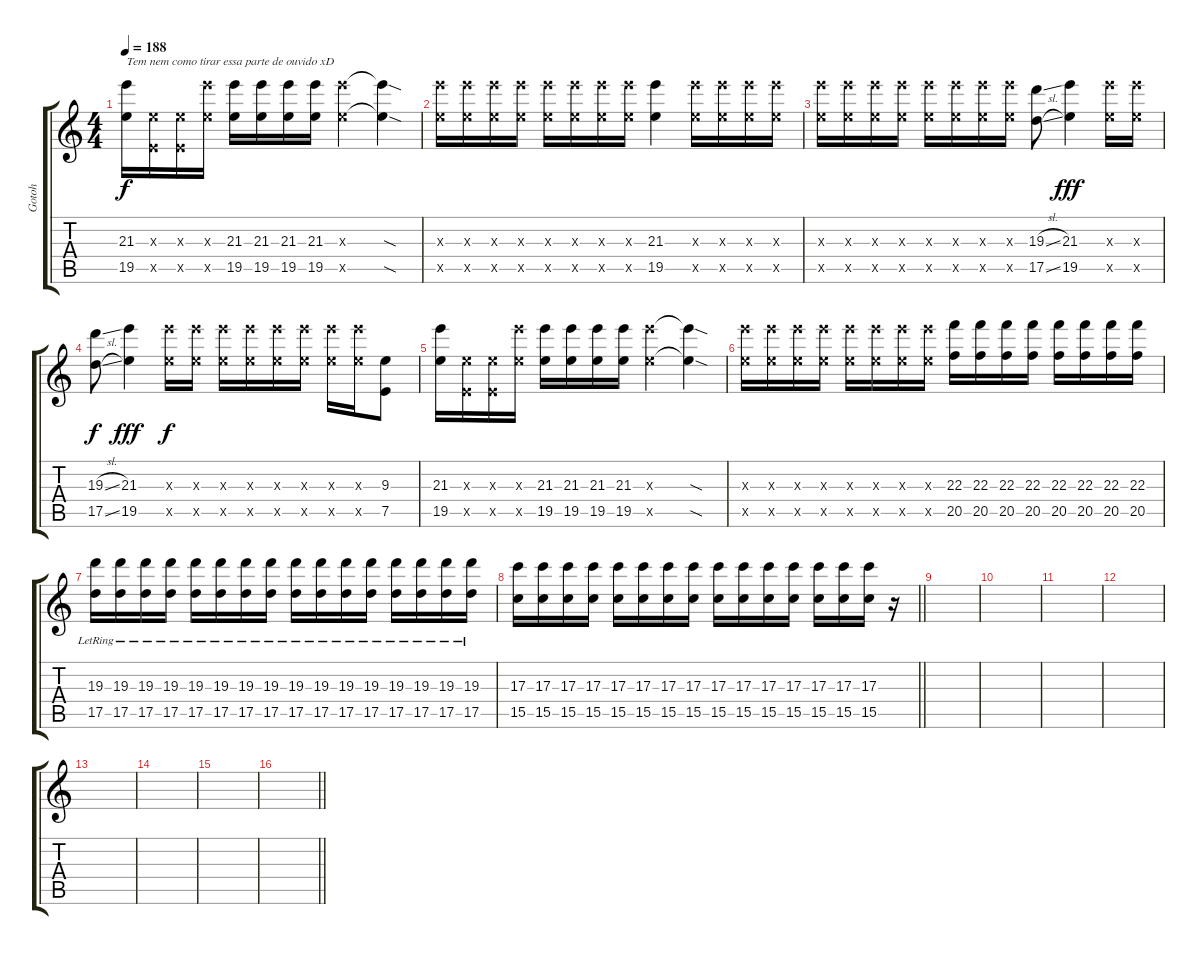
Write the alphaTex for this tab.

\track ("Gotoh" "Gotoh") {instrument overdrivenguitar}
\staff {score tabs}
\tuning (E4 B3 G3 D3 A2 E2) {hide}
\ts (4 4)
\tempo 188
\clef g2
\ks c
(21.3 19.5).16{txt "Tem nem como tirar essa parte de ouvido xD" dy f volume 10} (9.3{x} 7.5{x}).16 (9.3{x} 7.5{x}).16 (21.3{x} 19.5{x}).16 (21.3 19.5).16 (21.3 19.5).16 (21.3 19.5).16 (21.3 19.5).16 (21.3{x} 19.5{x}).4 (21.3{sod t} 19.5{sod t}).4 |
(21.3{x} 19.5{x}).16 (21.3{x} 19.5{x}).16 (21.3{x} 19.5{x}).16 (21.3{x} 19.5{x}).16 (21.3{x} 19.5{x}).16{volume 13} (21.3{x} 19.5{x}).16 (21.3{x} 19.5{x}).16 (21.3{x} 19.5{x}).16 (21.3 19.5).4 (21.3{x} 19.5{x}).16 (21.3{x} 19.5{x}).16 (21.3{x} 19.5{x}).16 (21.3{x} 19.5{x}).16 |
(21.3{x} 19.5{x}).16 (21.3{x} 19.5{x}).16 (21.3{x} 19.5{x}).16 (21.3{x} 19.5{x}).16 (21.3{x} 19.5{x}).16 (21.3{x} 19.5{x}).16 (21.3{x} 19.5{x}).16 (21.3{x} 19.5{x}).16 (19.3{sl} 17.5{sl}).8 (21.3 19.5).4{dy fff} (21.3{x} 19.5{x}).16 (21.3{x} 19.5{x}).16 |
(19.3{sl} 17.5{sl}).8{dy f} (21.3 19.5).4{dy fff} (21.3{x} 19.5{x}).16{dy f} (21.3{x} 19.5{x}).16 (21.3{x} 19.5{x}).16 (21.3{x} 19.5{x}).16 (21.3{x} 19.5{x}).16 (21.3{x} 19.5{x}).16 (21.3{x} 19.5{x}).16 (21.3{x} 19.5{x}).16 (9.3 7.5).8 |
(21.3 19.5).16{volume 10} (9.3{x} 7.5{x}).16 (9.3{x} 7.5{x}).16 (21.3{x} 19.5{x}).16 (21.3 19.5).16 (21.3 19.5).16 (21.3 19.5).16 (21.3 19.5).16 (21.3{x} 19.5{x}).4 (21.3{sod t} 19.5{sod t}).4 |
(21.3{x} 19.5{x}).16 (21.3{x} 19.5{x}).16 (21.3{x} 19.5{x}).16 (21.3{x} 19.5{x}).16 (21.3{x} 19.5{x}).16{volume 13} (21.3{x} 19.5{x}).16 (21.3{x} 19.5{x}).16 (21.3{x} 19.5{x}).16 (22.3 20.5).16 (22.3 20.5).16 (22.3 20.5).16 (22.3 20.5).16 (22.3 20.5).16 (22.3 20.5).16 (22.3 20.5).16 (22.3 20.5).16 |
(19.3{lr} 17.5{lr}).16 (19.3{lr} 17.5{lr}).16 (19.3{lr} 17.5{lr}).16 (19.3{lr} 17.5{lr}).16 (19.3{lr} 17.5{lr}).16 (19.3{lr} 17.5{lr}).16 (19.3{lr} 17.5{lr}).16 (19.3{lr} 17.5{lr}).16 (19.3{lr} 17.5{lr}).16 (19.3{lr} 17.5{lr}).16 (19.3{lr} 17.5{lr}).16 (19.3{lr} 17.5{lr}).16 (19.3{lr} 17.5{lr}).16 (19.3{lr} 17.5{lr}).16 (19.3{lr} 17.5{lr}).16 (19.3{lr} 17.5{lr}).16 |
\barLineRight lightlight
(17.3 15.5).16 (17.3 15.5).16 (17.3 15.5).16 (17.3 15.5).16 (17.3 15.5).16 (17.3 15.5).16 (17.3 15.5).16 (17.3 15.5).16 (17.3 15.5).16 (17.3 15.5).16 (17.3 15.5).16 (17.3 15.5).16 (17.3 15.5).16 (17.3 15.5).16 (17.3 15.5).16 r.16 |
|
|
|
|
|
|
|
\barLineRight lightlight
